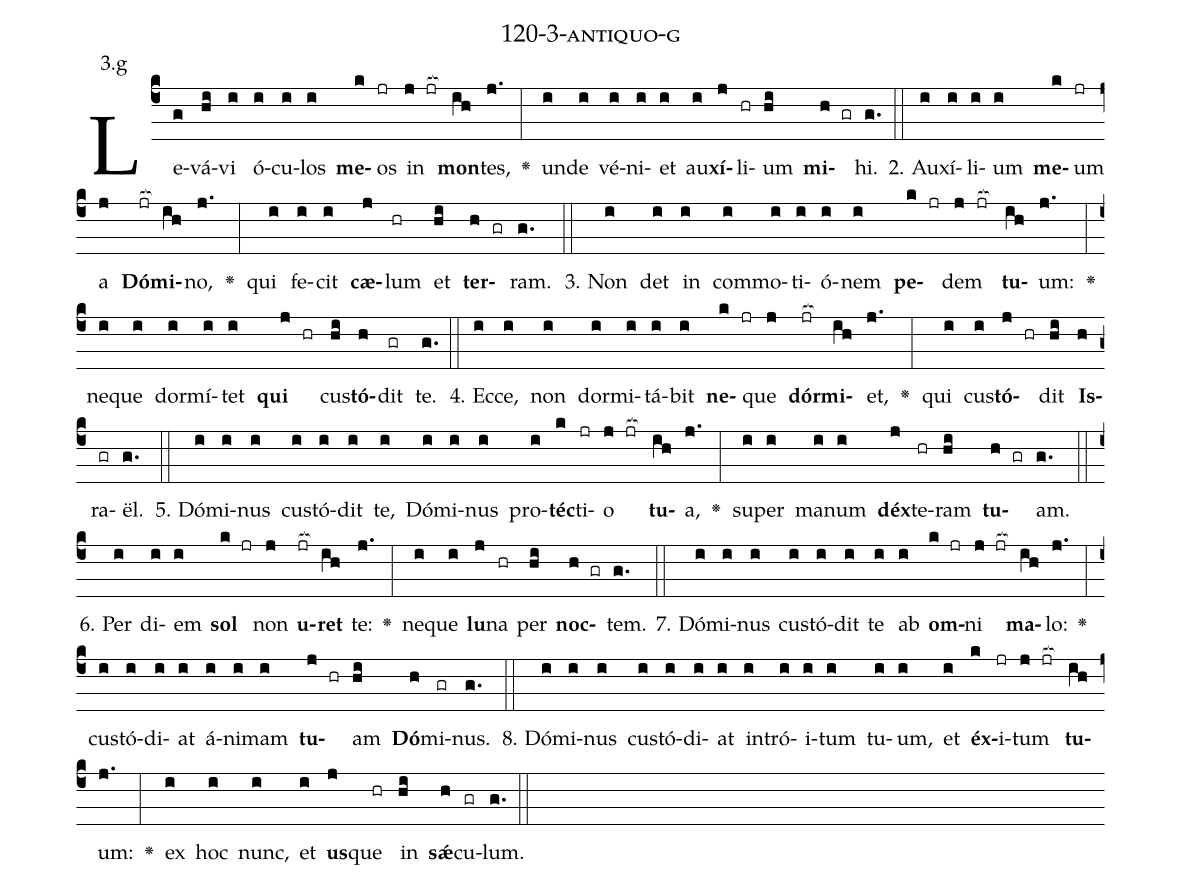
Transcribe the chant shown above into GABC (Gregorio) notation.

name: 120-3-antiquo-g;
annotation: 3.g;
%%
(c4)Le(g)vá(hi)vi(i) ó(i)cu(i)los(i) <b>me</b>(k)os(jr) in(j jr[ocb:1{]) <b>mon</b>(ih[ocb:0}])tes,(j.) <v>\greheightstar</v>(:) un(i)de(i) vé(i)ni(i)et(i) au(i)<b>xí</b>(j)li(hr)um(hi) <b>mi</b>(h gr)hi.(g.) (::)
2. Au(i)xí(i)li(i)um(i) <b>me</b>(k)um(jr) a(j) <b>Dó</b>(jr[ocb:1{])<b>mi</b>(ih[ocb:0}])no,(j.) <v>\greheightstar</v>(:) qui(i) fe(i)cit(i) <b>cæ</b>(j)lum(hr) et(hi) <b>ter</b>(h gr)ram.(g.) (::)
3. Non(i) det(i) in(i) com(i)mo(i)ti(i)ó(i)nem(i) <b>pe</b>(k jr)dem(j jr[ocb:1{]) <b>tu</b>(ih[ocb:0}])um:(j.) <v>\greheightstar</v>(:) ne(i)que(i) dor(i)mí(i)tet(i) <b>qui</b>(j hr) cus(hi)<b>tó</b>(h)dit(gr) te.(g.) (::)
4. Ec(i)ce,(i) non(i) dor(i)mi(i)tá(i)bit(i) <b>ne</b>(k jr)que(j) <b>dór</b>(jr[ocb:1{])<b>mi</b>(ih[ocb:0}])et,(j.) <v>\greheightstar</v>(:) qui(i) cus(i)<b>tó</b>(j hr)dit(hi) <b>Is</b>(h)ra(gr)ël.(g.) (::)
5. Dó(i)mi(i)nus(i) cus(i)tó(i)dit(i) te,(i) Dó(i)mi(i)nus(i) pro(i)<b>téc</b>(k)ti(jr)o(j jr[ocb:1{]) <b>tu</b>(ih[ocb:0}])a,(j.) <v>\greheightstar</v>(:) su(i)per(i) ma(i)num(i) <b>déx</b>(j)te(hr)ram(hi) <b>tu</b>(h gr)am.(g.) (::)
6. Per(i) di(i)em(i) <b>sol</b>(k jr) non(j) <b>u</b>(jr[ocb:1{])<b>ret</b>(ih[ocb:0}]) te:(j.) <v>\greheightstar</v>(:) ne(i)que(i) <b>lu</b>(j)na(hr) per(hi) <b>noc</b>(h gr)tem.(g.) (::)
7. Dó(i)mi(i)nus(i) cus(i)tó(i)dit(i) te(i) ab(i) <b>om</b>(k jr)ni(j jr[ocb:1{]) <b>ma</b>(ih[ocb:0}])lo:(j.) <v>\greheightstar</v>(:) cus(i)tó(i)di(i)at(i) á(i)ni(i)mam(i) <b>tu</b>(j hr)am(hi) <b>Dó</b>(h)mi(gr)nus.(g.) (::)
8. Dó(i)mi(i)nus(i) cus(i)tó(i)di(i)at(i) in(i)tró(i)i(i)tum(i) tu(i)um,(i) et(i) <b>éx</b>(k)i(jr)tum(j jr[ocb:1{]) <b>tu</b>(ih[ocb:0}])um:(j.) <v>\greheightstar</v>(:) ex(i) hoc(i) nunc,(i) et(i) <b>us</b>(j)que(hr) in(hi) <b>sǽ</b>(h)cu(gr)lum.(g.) (::)
